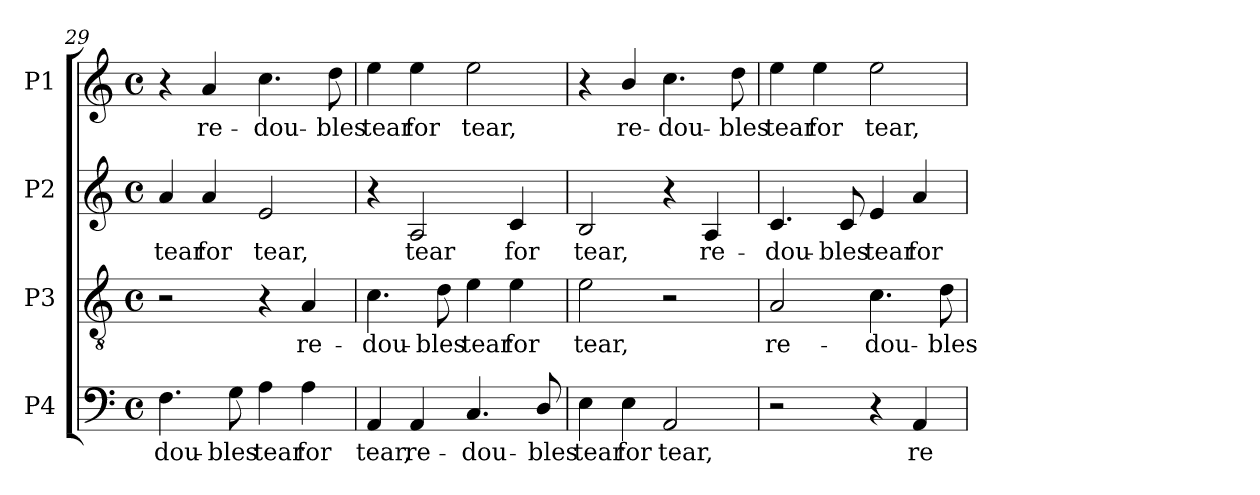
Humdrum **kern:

**kern	**text	**kern	**text	**kern	**text	**kern	**text
*part4	*part4	*part3	*part3	*part2	*part2	*part1	*part1
*staff4	*staff4	*staff3	*staff3	*staff2	*staff2	*staff1	*staff1
*I"P4	*	*I"P3	*	*I"P2	*	*I"P1	*
*clefF4	*	*clefGv2	*	*clefG2	*	*clefG2	*
*	*	*ITrd7c12	*	*	*	*	*
*k[]	*	*k[]	*	*k[]	*	*k[]	*
*C:	*	*C:	*	*C:	*	*C:	*
*M4/4	*	*M4/4	*	*M4/4	*	*M4/4	*
*met(c)	*	*met(c)	*	*met(c)	*	*met(c)	*
=29	=29	=29	=29	=29	=29	=29	=29
!	!LO:LY:b:color=#000000	!	!	!	!	!	!
!	!	!	!	!	!LO:LY:b:color=#000000	!	!
4.Fi\	-dou-	2r	.	4ai/	tear	4r	.
!	!	!	!	!	!LO:LY:b:color=#000000	!	!
!	!	!	!	!	!	!	!LO:LY:b:color=#000000
.	.	.	.	4ai/	for	4ai/	re-
!	!LO:LY:b:color=#000000	!	!	!	!	!	!
8Gi\	-bles	.	.	.	.	.	.
!	!LO:LY:b:color=#000000	!	!	!	!	!	!
!	!	!	!	!	!LO:LY:b:color=#000000	!	!
!	!	!	!	!	!	!	!LO:LY:b:color=#000000
4Ai\	tear	4r	.	2ei/	tear,	4.cci\	-dou-
!	!LO:LY:b:color=#000000	!	!	!	!	!	!
!	!	!	!LO:LY:b:color=#000000	!	!	!	!
4Ai\	for	4AAi/	re-	.	.	.	.
!	!	!	!	!	!	!	!LO:LY:b:color=#000000
.	.	.	.	.	.	8ddi\	-bles
!!LO:PB:g=z
=30	=30	=30	=30	=30	=30	=30	=30
!	!LO:LY:b:color=#000000	!	!	!	!	!	!
!	!	!	!LO:LY:b:color=#000000	!	!	!	!
!	!	!	!	!	!	!	!LO:LY:b:color=#000000
4AAi/	tear,	4.Ci\	-dou-	4r	.	4eei\	tear
!	!LO:LY:b:color=#000000	!	!	!	!	!	!
!	!	!	!	!	!LO:LY:b:color=#000000	!	!
!	!	!	!	!	!	!	!LO:LY:b:color=#000000
4AAi/	re-	.	.	2Ai/	tear	4eei\	for
!	!	!	!LO:LY:b:color=#000000	!	!	!	!
.	.	8Di\	-bles	.	.	.	.
!	!LO:LY:b:color=#000000	!	!	!	!	!	!
!	!	!	!LO:LY:b:color=#000000	!	!	!	!
!	!	!	!	!	!	!	!LO:LY:b:color=#000000
4.Ci/	-dou-	4Ei\	tear	.	.	2eei\	tear,
!	!	!	!LO:LY:b:color=#000000	!	!	!	!
!	!	!	!	!	!LO:LY:b:color=#000000	!	!
.	.	4Ei\	for	4ci/	for	.	.
!	!LO:LY:b:color=#000000	!	!	!	!	!	!
8Di/	-bles	.	.	.	.	.	.
=31	=31	=31	=31	=31	=31	=31	=31
!	!LO:LY:b:color=#000000	!	!	!	!	!	!
!	!	!	!LO:LY:b:color=#000000	!	!	!	!
!	!	!	!	!	!LO:LY:b:color=#000000	!	!
4Ei\	tear	2Ei\	tear,	2Bi/	tear,	4r	.
!	!LO:LY:b:color=#000000	!	!	!	!	!	!
!	!	!	!	!	!	!	!LO:LY:b:color=#000000
4Ei\	for	.	.	.	.	4bi/	re-
!	!LO:LY:b:color=#000000	!	!	!	!	!	!
!	!	!	!	!	!	!	!LO:LY:b:color=#000000
2AAi/	tear,	2r	.	4r	.	4.cci\	-dou-
!	!	!	!	!	!LO:LY:b:color=#000000	!	!
.	.	.	.	4Ai/	re-	.	.
!	!	!	!	!	!	!	!LO:LY:b:color=#000000
.	.	.	.	.	.	8ddi\	-bles
=32	=32	=32	=32	=32	=32	=32	=32
!	!	!	!LO:LY:b:color=#000000	!	!	!	!
!	!	!	!	!	!LO:LY:b:color=#000000	!	!
!	!	!	!	!	!	!	!LO:LY:b:color=#000000
2r	.	2AAi/	re-	4.ci/	-dou-	4eei\	tear
!	!	!	!	!	!	!	!LO:LY:b:color=#000000
.	.	.	.	.	.	4eei\	for
!	!	!	!	!	!LO:LY:b:color=#000000	!	!
.	.	.	.	8ci/	-bles	.	.
!	!	!	!LO:LY:b:color=#000000	!	!	!	!
!	!	!	!	!	!LO:LY:b:color=#000000	!	!
!	!	!	!	!	!	!	!LO:LY:b:color=#000000
4r	.	4.Ci\	-dou-	4ei/	tear	2eei\	tear,
!	!LO:LY:b:color=#000000	!	!	!	!	!	!
!	!	!	!	!	!LO:LY:b:color=#000000	!	!
4AAi/	re-	.	.	4ai/	for	.	.
!	!	!	!LO:LY:b:color=#000000	!	!	!	!
.	.	8Di\	-bles	.	.	.	.
=	=	=	=	=	=	=	=
*-	*-	*-	*-	*-	*-	*-	*-
